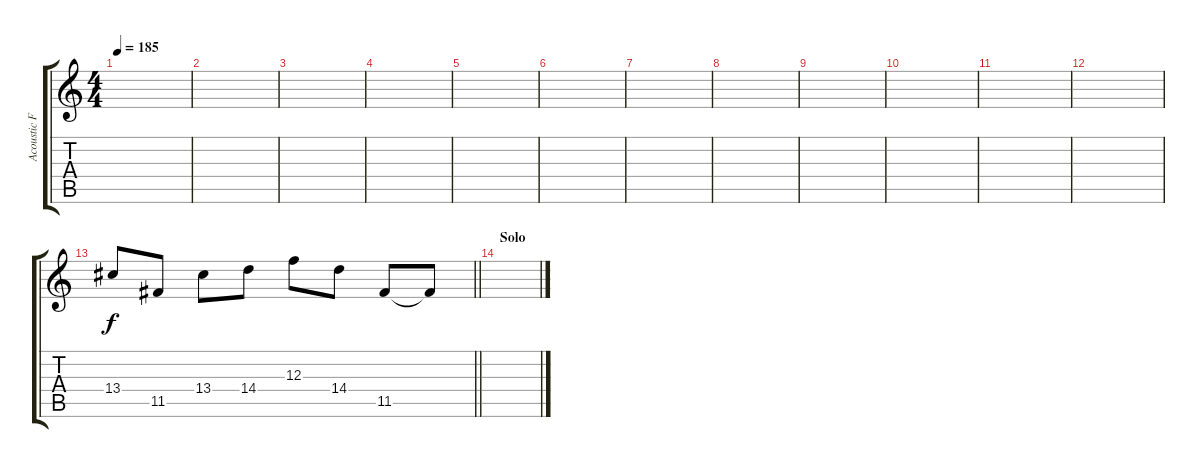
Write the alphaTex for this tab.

\track ("Acoustic Fill" "Acoustic F") {instrument acousticguitarsteel}
\staff {score tabs}
\tuning (D4 A3 F3 C3 G2 D2) {hide}
\ts (4 4)
\tempo 185
\clef g2
\ks c
|
|
|
|
|
|
|
|
|
|
|
|
\barLineRight lightlight
13.4.8 11.5.8 13.4.8 14.4.8 12.3.8 14.4.8 11.5.8 11.5{t}.8 |
\section ("" "Solo")
